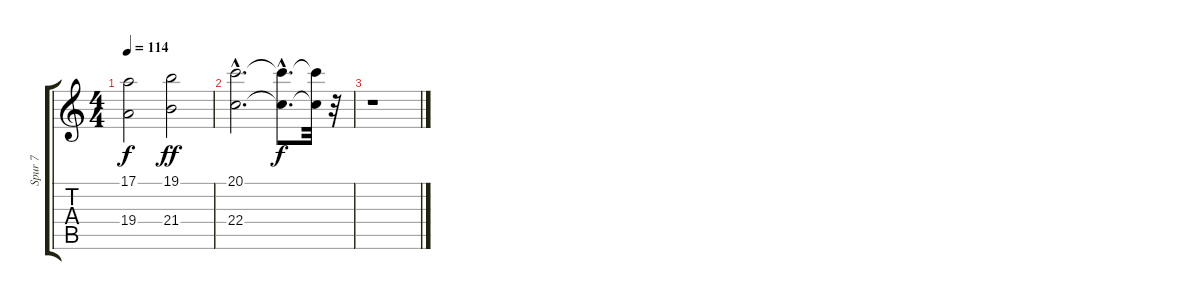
\track ("Spur 7" "Spur 7") {instrument stringensemble1}
\staff {score tabs}
\tuning (E4 B3 G3 D3 A2 E2) {hide}
\ts (4 4)
\tempo 114
\clef g2
\ks c
(17.1{t} 19.4{t}).2{dy f} (19.1 21.4).2{dy ff} |
(20.1{hac} 22.4{hac}).2{d} (20.1{hac t} 22.4{hac t}).8{d dy f} (20.1{t} 22.4{t}).32 r.32 |
r.1
